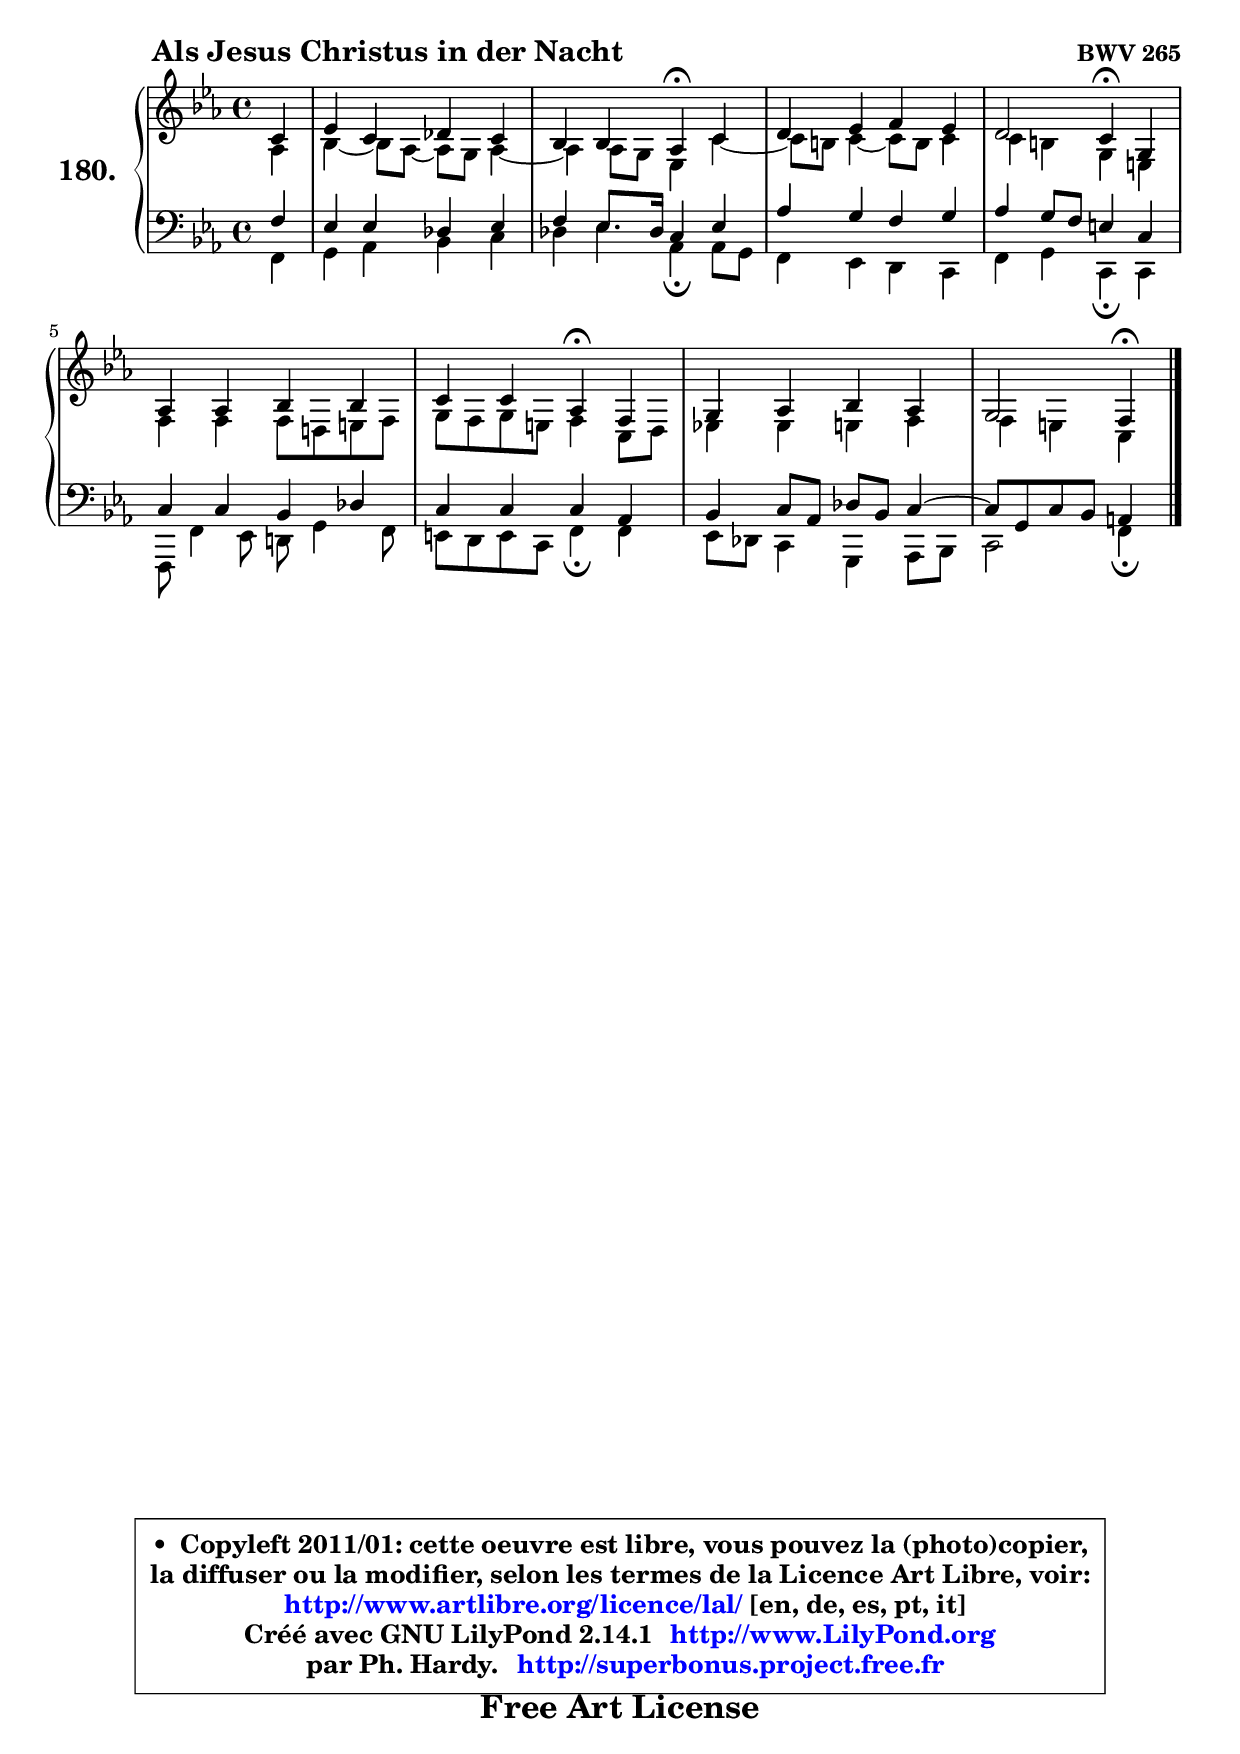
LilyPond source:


\version "2.14.1"

    \paper {
%	system-system-spacing #'padding = #0.1
%	score-system-spacing #'padding = #0.1
%	ragged-bottom = ##f
%	ragged-last-bottom = ##f
	}

    \header {
      opus = \markup { \bold "BWV 265" }
      piece = \markup { \hspace #9 \fontsize #2 \bold "Als Jesus Christus in der Nacht" }
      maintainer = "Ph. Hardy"
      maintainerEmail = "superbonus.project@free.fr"
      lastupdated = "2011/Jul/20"
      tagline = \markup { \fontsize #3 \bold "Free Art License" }
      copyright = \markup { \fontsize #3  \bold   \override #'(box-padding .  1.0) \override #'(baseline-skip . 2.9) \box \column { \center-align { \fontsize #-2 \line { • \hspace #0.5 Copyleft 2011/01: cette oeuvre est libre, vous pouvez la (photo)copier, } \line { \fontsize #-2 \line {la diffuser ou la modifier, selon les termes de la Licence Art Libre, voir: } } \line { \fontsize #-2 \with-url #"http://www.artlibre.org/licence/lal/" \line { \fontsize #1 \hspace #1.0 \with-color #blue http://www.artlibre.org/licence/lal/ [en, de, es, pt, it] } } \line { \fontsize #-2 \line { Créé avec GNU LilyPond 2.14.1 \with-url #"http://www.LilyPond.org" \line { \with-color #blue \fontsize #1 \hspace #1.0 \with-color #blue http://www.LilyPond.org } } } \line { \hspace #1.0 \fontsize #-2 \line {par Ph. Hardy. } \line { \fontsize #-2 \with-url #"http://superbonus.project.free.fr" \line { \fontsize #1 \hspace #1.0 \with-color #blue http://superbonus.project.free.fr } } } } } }

	  }

  guidemidi = {
        r4 |
        R1 |
        r2 \tempo 4 = 30 r4 \tempo 4 = 78 r4 |
        R1 |
        r2 \tempo 4 = 30 r4 \tempo 4 = 78 r4 |
        R1 |
        r2 \tempo 4 = 30 r4 \tempo 4 = 78 r4 |
        R1 |
        r2 \tempo 4 = 30 r4 
	}

  upper = {
\displayLilyMusic \transpose a c {
	\time 4/4
	\key a \minor
	\clef treble
	\partial 4
	\voiceOne
	<< { 
	% SOPRANO
	\set Voice.midiInstrument = "acoustic grand"
	\relative c'' {
        a4 |
        c4 a bes a |
        g4 g f\fermata a |
        b4 c d c |
        b2 a4\fermata e |
        f4 f g g |
        a4 a f\fermata d |
        e4 f g f |
        e2 d4\fermata
        \bar "|."
	} % fin de relative
	}

	\context Voice="1" { \voiceTwo 
	% ALTO
	\set Voice.midiInstrument = "acoustic grand"
	\relative c' {
        f4 |
        g4 ~ g8 f ~ f e f4 ~ |
	f4 f8 e c4 a' ~ |
	a8 gis8 a4 ~ a8 gis a4 |
        a4 gis e cis |
        d4 d d8 b! cis d |
        e8 d e cis d4 a8 b |
        c!4 c cis d |
        d4 cis a
        \bar "|."
	} % fin de relative
	\oneVoice
	} >>
}
	}

    lower = {
\transpose a c {
	\time 4/4
	\key a \minor
	\clef bass
	\partial 4
        \mergeDifferentlyDottedOn
	\voiceOne
	<< { 
	% TENOR
	\set Voice.midiInstrument = "acoustic grand"
	\relative c' {
        d4 |
        c4 c bes c |
        d4 c8. bes16 a4 c |
        f4 e d e |
        f4 e8 d cis4 a |
        a4 a g bes |
        a4 a a f |
        g4 a8 f bes g a4 ~ |
	a8 e8 a g fis4
        \bar "|."
	} % fin de relative
	}
	\context Voice="1" { \voiceTwo 
	% BASS
	\set Voice.midiInstrument = "acoustic grand"
	\relative c {
        d4 |
        e4 f g a |
        bes4 c f,\fermata f8 e |
        d4 c b a |
        d4 e a,\fermata a |
        d,8 d'4 c8 b! e4 d8 |
        cis8 b cis a d4\fermata d |
        c8 bes a4 e f8 g |
        a2 d4\fermata
        \bar "|."
	} % fin de relative
	\oneVoice
	} >>
}
	}


    \score { 

	\new PianoStaff <<
	\set PianoStaff.instrumentName = \markup { \bold \huge "180." }
	\new Staff = "upper" \upper
	\new Staff = "lower" \lower
	>>

    \layout {
%	ragged-last = ##f
	   }

         } % fin de score

  \score {
    \unfoldRepeats { << \guidemidi \upper \lower >> }
    \midi {
    \context {
     \Staff
      \remove "Staff_performer"
               }

     \context {
      \Voice
       \consists "Staff_performer"
                }

     \context { 
      \Score
      tempoWholesPerMinute = #(ly:make-moment 78 4)
		}
	    }
	}


